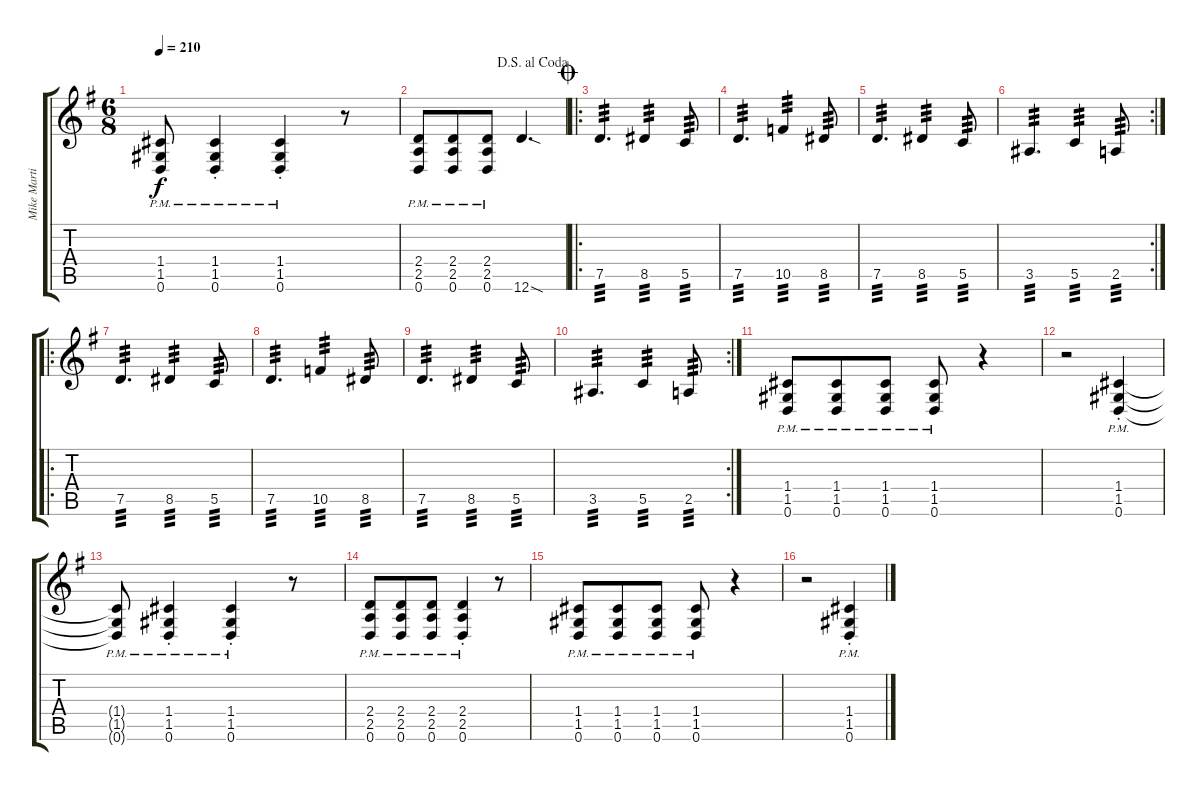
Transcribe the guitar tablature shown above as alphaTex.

\track ("Mike Martin" "Mike Marti") {instrument distortionguitar}
\staff {score tabs}
\tuning (D4 A3 F3 C3 G2 D2) {hide}
\ts (6 8)
\tempo 210
\clef g2
\ks g
(1.4{pm t} 1.5{pm t} 0.6{pm t}).8{dy f} (1.4{pm st} 1.5{pm st} 0.6{pm st}).4 (1.4{pm st} 1.5{pm st} 0.6{pm st}).4 r.8 |
\jump dalsegnoalcoda
(2.4{pm} 2.5{pm} 0.6{pm}).8 (2.4{pm} 2.5{pm} 0.6{pm}).8 (2.4{pm} 2.5{pm} 0.6{pm}).8 12.6{sod}.4{d} |
\ro
\jump coda
7.5.4{d tp 3} 8.5.4{tp 3} 5.5.8{tp 3} |
7.5.4{d tp 3} 10.5.4{tp 3} 8.5.8{tp 3} |
7.5.4{d tp 3} 8.5.4{tp 3} 5.5.8{tp 3} |
\rc 2
3.5.4{d tp 3} 5.5.4{tp 3} 2.5.8{tp 3} |
\ro
7.5.4{d tp 3} 8.5.4{tp 3} 5.5.8{tp 3} |
7.5.4{d tp 3} 10.5.4{tp 3} 8.5.8{tp 3} |
7.5.4{d tp 3} 8.5.4{tp 3} 5.5.8{tp 3} |
\rc 2
3.5.4{d tp 3} 5.5.4{tp 3} 2.5.8{tp 3} |
(1.4{pm} 1.5{pm} 0.6{pm}).8 (1.4{pm} 1.5{pm} 0.6{pm}).8 (1.4{pm} 1.5{pm} 0.6{pm}).8 (1.4{pm} 1.5{pm} 0.6{pm}).8 r.4 |
r.2 (1.4{pm st} 1.5{pm st} 0.6{pm st}).4 |
(1.4{pm t} 1.5{pm t} 0.6{pm t}).8 (1.4{pm st} 1.5{pm st} 0.6{pm st}).4 (1.4{pm st} 1.5{pm st} 0.6{pm st}).4 r.8 |
(2.4{pm} 2.5{pm} 0.6{pm}).8 (2.4{pm} 2.5{pm} 0.6{pm}).8 (2.4{pm} 2.5{pm} 0.6{pm}).8 (2.4{pm st} 2.5{pm st} 0.6{pm st}).4 r.8 |
(1.4{pm} 1.5{pm} 0.6{pm}).8 (1.4{pm} 1.5{pm} 0.6{pm}).8 (1.4{pm} 1.5{pm} 0.6{pm}).8 (1.4{pm} 1.5{pm} 0.6{pm}).8 r.4 |
r.2 (1.4{pm st} 1.5{pm st} 0.6{pm st}).4
